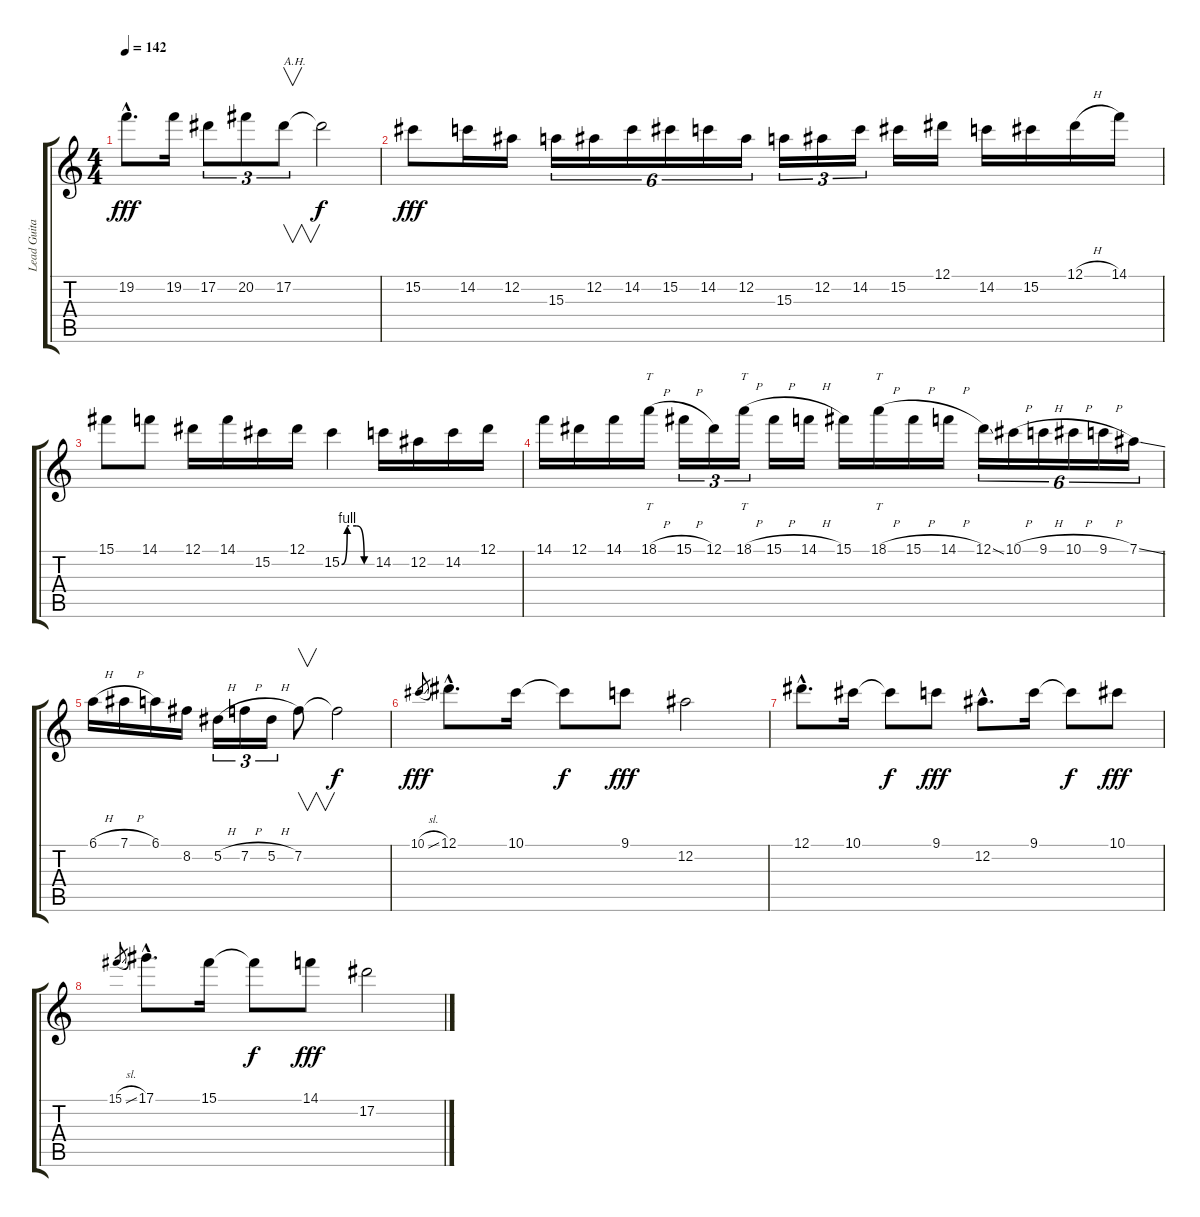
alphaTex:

\track ("Lead Guitar" "Lead Guita") {instrument overdrivenguitar}
\staff {score tabs}
\tuning (Eb4 Bb3 Gb3 Db3 Ab2 Eb2) {hide}
\ts (4 4)
\tempo 142
\clef g2
\ks c
19.2{hac}.8{d dy fff} 19.2.16 17.2.8{tu (3 2)} 20.2.8{tu (3 2)} 17.2.8{v tu (3 2) txt "A.H." instrument guitarharmonics} 17.2{t}.2{dy f} |
15.2.8{dy fff instrument overdrivenguitar} 14.2.16 12.2.16 15.3.16{tu (6 4)} 12.2.16{tu (6 4)} 14.2.16{tu (6 4)} 15.2.16{tu (6 4)} 14.2.16{tu (6 4)} 12.2.16{tu (6 4)} 15.3.16{tu (3 2)} 12.2.16{tu (3 2)} 14.2.16{tu (3 2)} 15.2.16 12.1.16 14.2.16 15.2.16 12.1{h}.16 14.1.16 |
15.1.8 14.1.8 12.1.16 14.1.16 15.2.16 12.1.16 15.2{be (custom 0 0 11 4 15 4 30 4 45 0 60 0)}.4 14.2.16 12.2.16 14.2.16 12.1.16 |
14.1.16 12.1.16 14.1.16 18.1{h}.16{tt} 15.1{h}.16{tu (3 2)} 12.1.16{tu (3 2)} 18.1{h}.16{tt tu (3 2)} 15.1{h}.16 14.1{h}.16 15.1.16 18.1{h}.16{tt} 15.1{h}.16 14.1{h}.16 12.1{ss}.16{tu (6 4)} 10.1{h}.16{tu (6 4)} 9.1{h}.16{tu (6 4)} 10.1{h}.16{tu (6 4)} 9.1{h}.16{tu (6 4)} 7.1{ss}.16{tu (6 4)} |
6.1{h}.16 7.1{h}.16 6.1.16 8.2.16 5.2{h}.16{tu (3 2)} 7.2{h}.16{tu (3 2)} 5.2{h}.16{tu (3 2)} 7.2.8{v} 7.2{t}.2{dy f} |
10.1{sl}.8{gr dy fff} 12.1{hac}.8{d} 10.1.16 10.1{t}.8{dy f} 9.1.8{dy fff} 12.2.2 |
12.1{hac}.8{d} 10.1.16 10.1{t}.8{dy f} 9.1.8{dy fff} 12.2{hac}.8{d} 9.1.16 9.1{t}.8{dy f} 10.1.8{dy fff} |
15.1{sl}.8{gr} 17.1{hac}.8{d} 15.1.16 15.1{t}.8{dy f} 14.1.8{dy fff} 17.2.2
